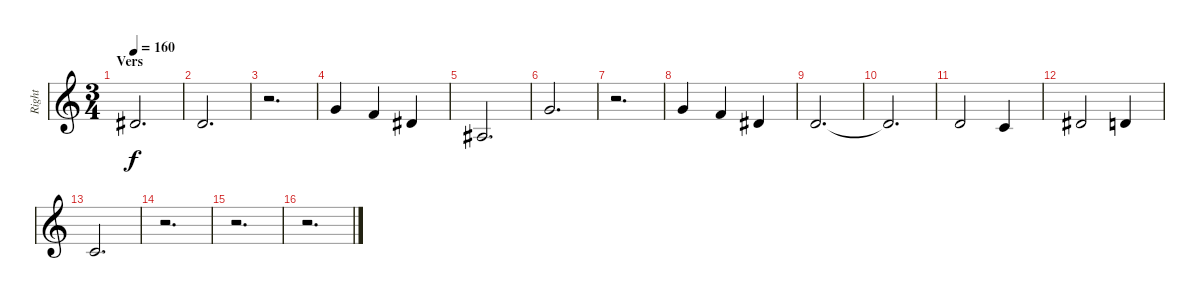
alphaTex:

\track ("Right" "Right") {solo instrument acousticgrandpiano}
\staff {score}
\tuning (E4 B3 G3 D3 A2 E2) {hide}
\ts (3 4)
\section ("" "Vers")
\tempo 160
\clef g2
\ks c
4.2.2{d dy f} |
3.2.2{d} |
r.2{d} |
8.2.4 1.1.4 4.2.4 |
3.3.2{d} |
3.1.2{d} |
r.2{d} |
3.1.4 1.1.4 4.2.4 |
3.2.2{d} |
3.2{t}.2{d} |
3.2.2 1.2.4 |
4.2.2 3.2.4 |
1.2.2{d} |
r.2{d} |
r.2{d} |
r.2{d}
